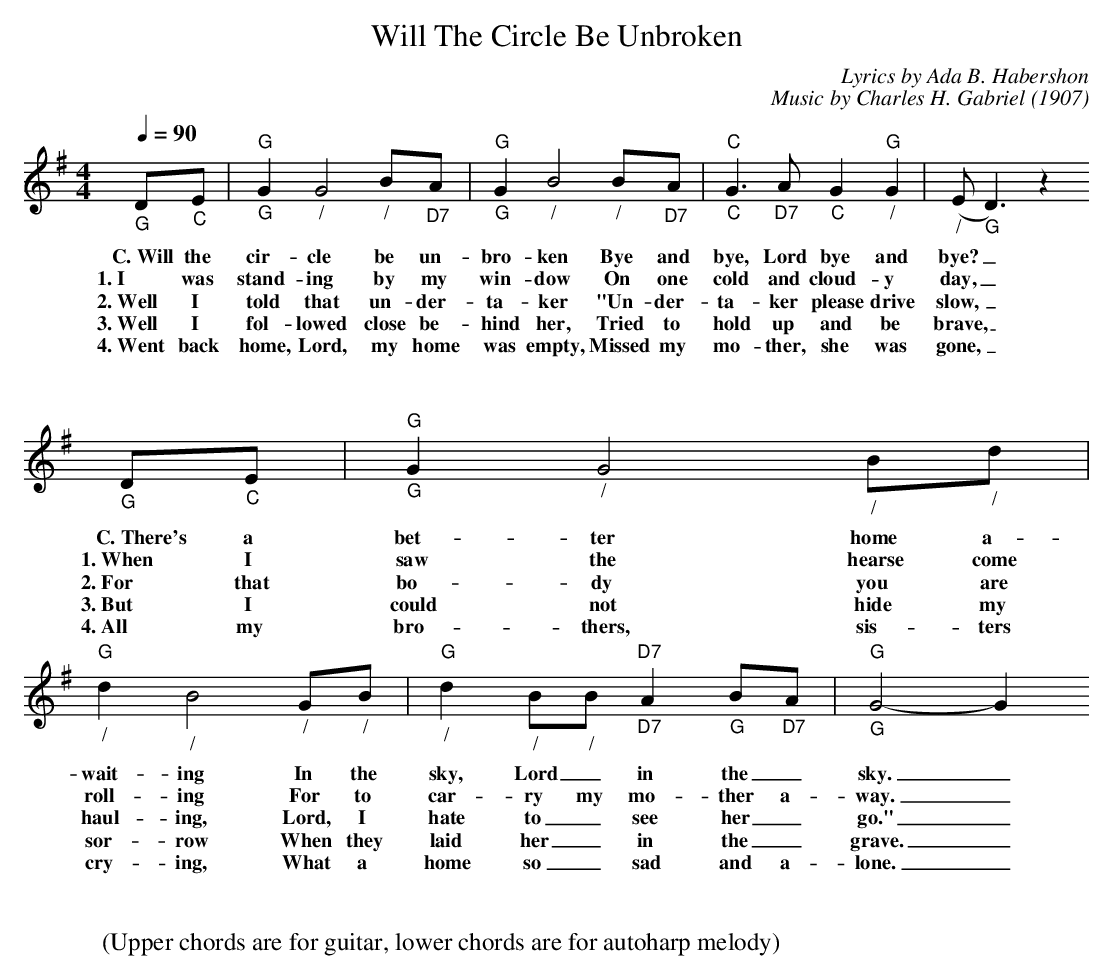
X:1
T: Will The Circle Be Unbroken
C: Lyrics by Ada B. Habershon
C: Music by Charles H. Gabriel (1907)
M: 4/4
Q: 1/4 = 90
L: 1/4
K: G major treble
"_G" D/"_C"E/ | "G" "_G" G "_/"G2 "_/"B/"_D7"A/ | "G" "_G"G "_/"B2 "_/"B/"_D7"A/ | "C" "_C"G>"_D7"A "_C"G "G" "_/"G | "_/"(E<"_G"D) z
w: C.~Will the cir-cle be un-bro-ken Bye and bye, Lord bye and bye?_
w: 1.~I was stand-ing by my win-dow On one cold and cloud-y day,_
w: 2.~Well I told that un-der-ta-ker "Un-der-ta-ker please drive slow,_
w: 3.~Well I fol-lowed close be-hind her, Tried to hold up and be brave,_
w: 4.~Went back home, Lord, my home was empty, Missed my mo-ther, she was gone,_
%%vskip 30pt
"_G"D/"_C"E/ | "G" "_G"G "_/"G2 "_/"B/"_/"d/ | "G" "_/"d "_/"B2 "_/"G/"_/"B/ | "G" "_/"d "_/"B/"_/"B/ "D7" "_D7"A "_G"B/"_D7"A/ | "G" "_G"G2-G
w: C.~There's a bet-ter home a-wait-ing In the sky, Lord_ in the_ sky._
w: 1.~When I saw the hearse come roll-ing For to car-ry my mo-ther a-way._
w: 2.~For that bo-dy you are haul-ing, Lord, I hate to_ see her_ go."_
w: 3.~But I could not hide my sor-row When they laid her_ in the_ grave._
w: 4.~All my bro-thers, sis-ters cry-ing, What a home so_ sad and a-lone._
%%vskip 30pt
W: (Upper chords are for guitar, lower chords are for autoharp melody)
